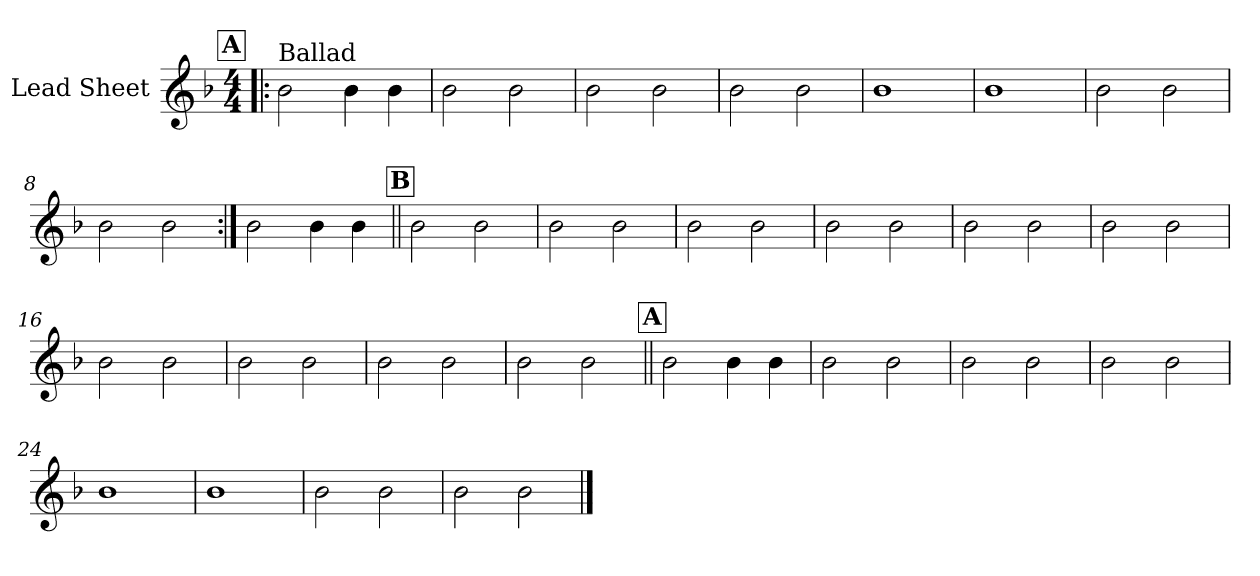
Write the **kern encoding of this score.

**kern
*part1
*staff1
*I"Lead Sheet
*clefG2
*k[b-]
*F:
*M4/4
!!LO:REH:place=s1:a:fs=14:t=A
=1!|:
!LO:TX:a:t=Ballad
2b-\
4b-\
4b-\
=2
2b-\
2b-\
=3
2b-\
2b-\
=4
2b-\
2b-\
!!LO:LB:g=z
=5
1b-
=6
1b-
=7
2b-\
2b-\
=8
2b-\
2b-\
!!LO:LB:g=z
=9:|!
2b-\
4b-\
4b-\
!!LO:LB:g=z
!!LO:REH:place=s1:a:fs=14:t=B
=10||
2b-\
2b-\
=11
2b-\
2b-\
=12
2b-\
2b-\
=13
2b-\
2b-\
!!LO:LB:g=z
=14
2b-\
2b-\
=15
2b-\
2b-\
=16
2b-\
2b-\
=17
2b-\
2b-\
!!LO:LB:g=z
=18
2b-\
2b-\
=19
2b-\
2b-\
!!LO:LB:g=z
!!LO:REH:place=s1:a:fs=14:t=A
=20||
2b-\
4b-\
4b-\
=21
2b-\
2b-\
=22
2b-\
2b-\
=23
2b-\
2b-\
!!LO:LB:g=z
=24
1b-
=25
1b-
=26
2b-\
2b-\
=27
2b-\
2b-\
==
*-
